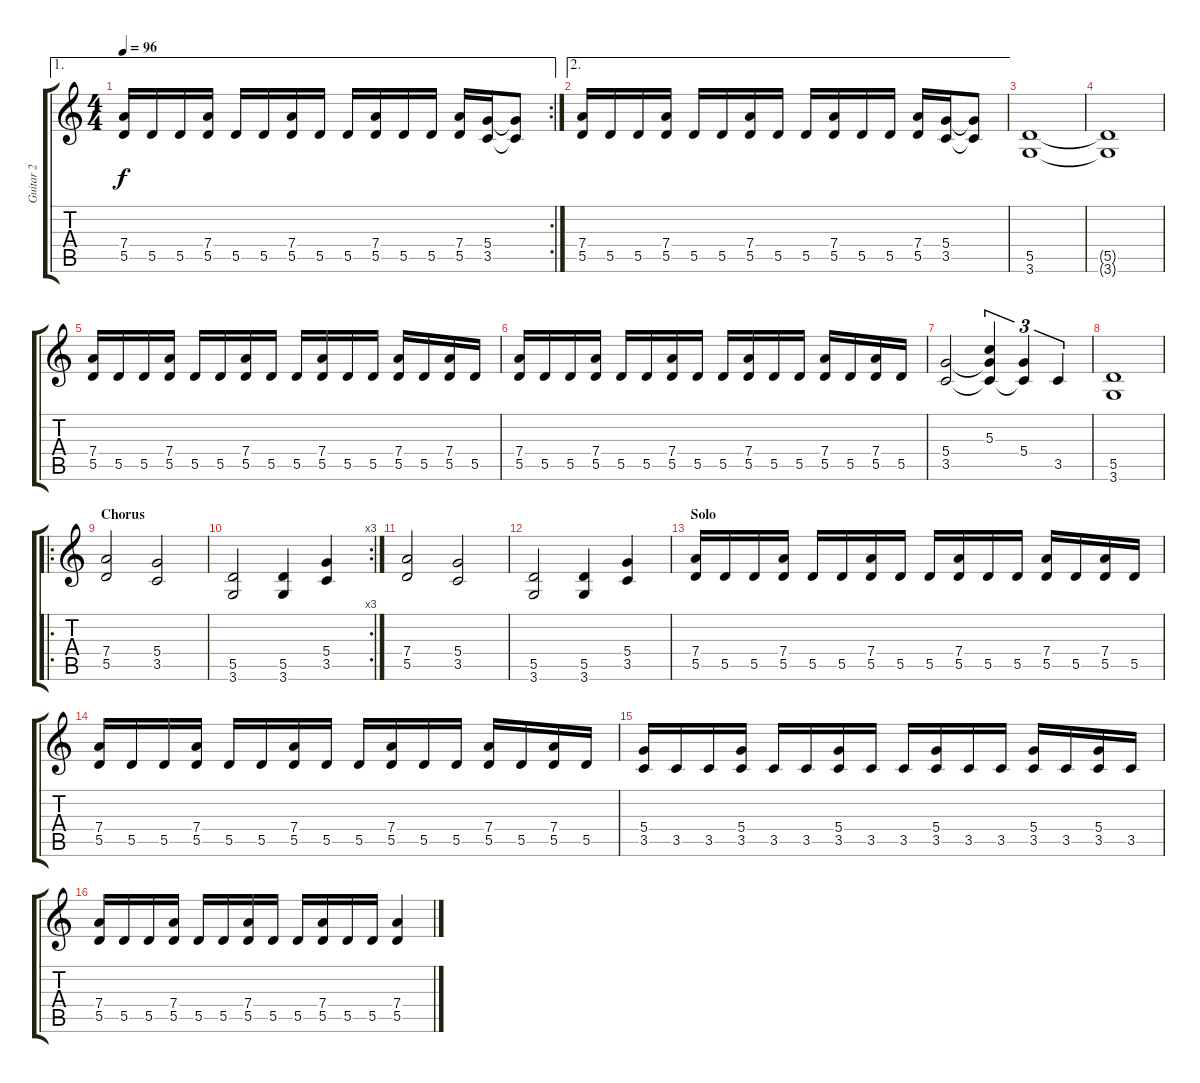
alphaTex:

\track ("Guitar 2" "Guitar 2") {instrument overdrivenguitar}
\staff {score tabs}
\tuning (E4 B3 G3 D3 A2 E2) {hide}
\ae 1
\rc 2
\ts (4 4)
\tempo 96
\clef g2
\ks c
(7.4 5.5).16{dy f} 5.5.16 5.5.16 (7.4 5.5).16 5.5.16 5.5.16 (7.4 5.5).16 5.5.16 5.5.16 (7.4 5.5).16 5.5.16 5.5.16 (7.4 5.5).16 (5.4 3.5).16 (5.4{t} 3.5{t}).8 |
\ae 2
(7.4 5.5).16 5.5.16 5.5.16 (7.4 5.5).16 5.5.16 5.5.16 (7.4 5.5).16 5.5.16 5.5.16 (7.4 5.5).16 5.5.16 5.5.16 (7.4 5.5).16 (5.4 3.5).16 (5.4{t} 3.5{t}).8 |
(5.5 3.6).1 |
(5.5{t} 3.6{t}).1 |
(7.4 5.5).16 5.5.16 5.5.16 (7.4 5.5).16 5.5.16 5.5.16 (7.4 5.5).16 5.5.16 5.5.16 (7.4 5.5).16 5.5.16 5.5.16 (7.4 5.5).16 5.5.16 (7.4 5.5).16 5.5.16 |
(7.4 5.5).16 5.5.16 5.5.16 (7.4 5.5).16 5.5.16 5.5.16 (7.4 5.5).16 5.5.16 5.5.16 (7.4 5.5).16 5.5.16 5.5.16 (7.4 5.5).16 5.5.16 (7.4 5.5).16 5.5.16 |
(5.4 3.5).2 (5.3 5.4{t} 3.5{t}).4{tu (3 2)} (5.4 3.5{t}).4{tu (3 2)} 3.5.4{tu (3 2)} |
(5.5 3.6).1 |
\ro
\section ("" "Chorus")
(7.4 5.5).2 (5.4 3.5).2 |
\rc 3
(5.5 3.6).2 (5.5 3.6).4 (5.4 3.5).4 |
(7.4 5.5).2 (5.4 3.5).2 |
(5.5 3.6).2 (5.5 3.6).4 (5.4 3.5).4 |
\section ("" "Solo")
(7.4 5.5).16 5.5.16 5.5.16 (7.4 5.5).16 5.5.16 5.5.16 (7.4 5.5).16 5.5.16 5.5.16 (7.4 5.5).16 5.5.16 5.5.16 (7.4 5.5).16 5.5.16 (7.4 5.5).16 5.5.16 |
(7.4 5.5).16 5.5.16 5.5.16 (7.4 5.5).16 5.5.16 5.5.16 (7.4 5.5).16 5.5.16 5.5.16 (7.4 5.5).16 5.5.16 5.5.16 (7.4 5.5).16 5.5.16 (7.4 5.5).16 5.5.16 |
(5.4 3.5).16 3.5.16 3.5.16 (5.4 3.5).16 3.5.16 3.5.16 (5.4 3.5).16 3.5.16 3.5.16 (5.4 3.5).16 3.5.16 3.5.16 (5.4 3.5).16 3.5.16 (5.4 3.5).16 3.5.16 |
(7.4 5.5).16 5.5.16 5.5.16 (7.4 5.5).16 5.5.16 5.5.16 (7.4 5.5).16 5.5.16 5.5.16 (7.4 5.5).16 5.5.16 5.5.16 (7.4 5.5).4
